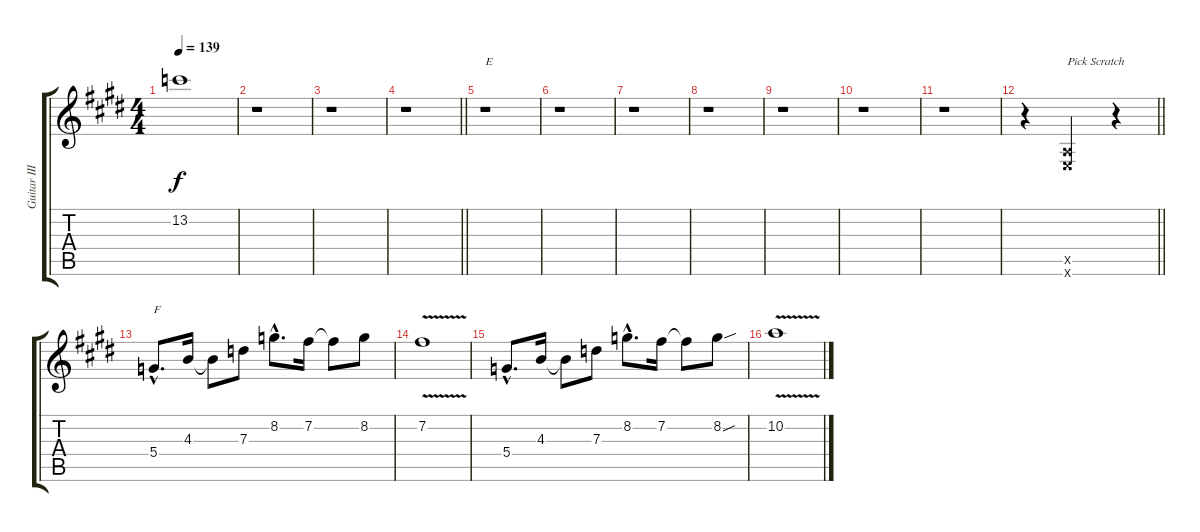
\track ("Guitar III" "Guitar III") {instrument overdrivenguitar}
\staff {score tabs}
\tuning (E4 B3 G3 D3 A2 E2) {hide}
\ts (4 4)
\tempo 139
\clef g2
\ks e
13.2.1{dy f} |
r.1 |
r.1 |
\barLineRight lightlight
r.1 |
r.1{txt "E"} |
r.1 |
r.1 |
r.1 |
r.1 |
r.1 |
r.1 |
\barLineRight lightlight
r.4 (0.5{x} 0.6{x}).2{txt "Pick Scratch"} r.4 |
5.4{hac}.8{d txt "F"} 4.3.16 4.3{t}.8 7.3.8 8.2{hac}.8{d} 7.2.16 7.2{t}.8 8.2.8 |
7.2{v}.1 |
5.4{hac}.8{d} 4.3.16 4.3{t}.8 7.3.8 8.2{hac}.8{d} 7.2.16 7.2{t}.8 8.2{sou}.8 |
10.2{v}.1
